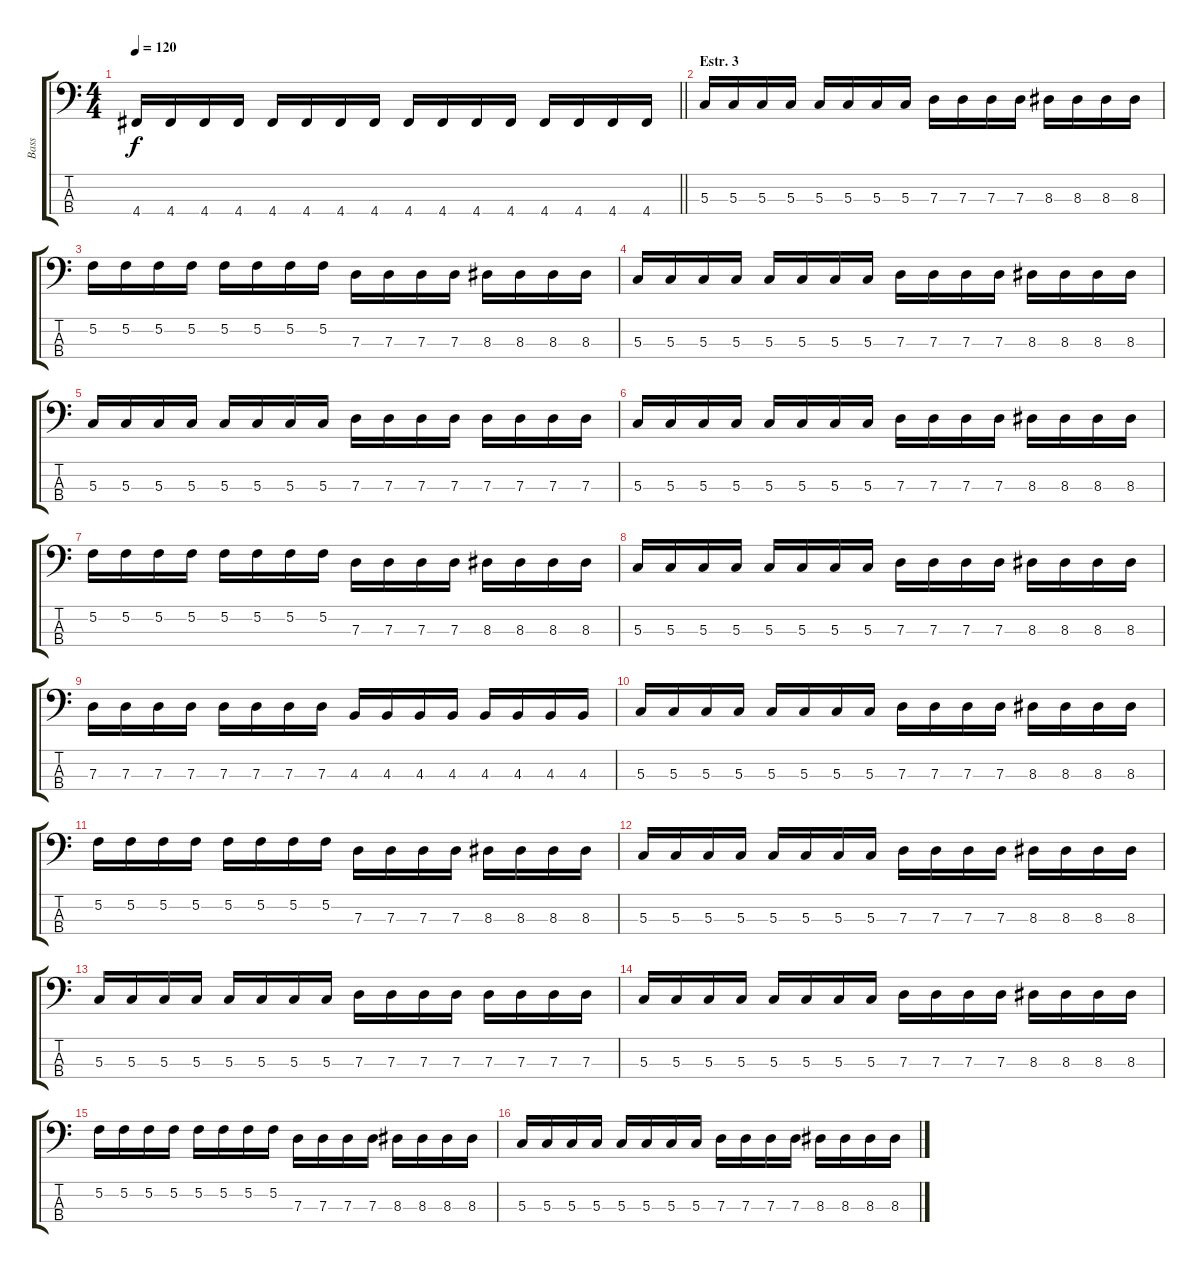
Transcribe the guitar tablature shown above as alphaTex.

\track ("Bass" "Bass") {instrument electricbassfinger}
\staff {score tabs}
\tuning (F2 C2 G1 D1) {hide}
\ts (4 4)
\tempo 120
\clef f4
\barLineRight lightlight
\ks c
4.4.16{dy f} 4.4.16 4.4.16 4.4.16 4.4.16 4.4.16 4.4.16 4.4.16 4.4.16 4.4.16 4.4.16 4.4.16 4.4.16 4.4.16 4.4.16 4.4.16 |
\section ("" "Estr. 3")
5.3.16 5.3.16 5.3.16 5.3.16 5.3.16 5.3.16 5.3.16 5.3.16 7.3.16 7.3.16 7.3.16 7.3.16 8.3.16 8.3.16 8.3.16 8.3.16 |
5.2.16 5.2.16 5.2.16 5.2.16 5.2.16 5.2.16 5.2.16 5.2.16 7.3.16 7.3.16 7.3.16 7.3.16 8.3.16 8.3.16 8.3.16 8.3.16 |
5.3.16 5.3.16 5.3.16 5.3.16 5.3.16 5.3.16 5.3.16 5.3.16 7.3.16 7.3.16 7.3.16 7.3.16 8.3.16 8.3.16 8.3.16 8.3.16 |
5.3.16 5.3.16 5.3.16 5.3.16 5.3.16 5.3.16 5.3.16 5.3.16 7.3.16 7.3.16 7.3.16 7.3.16 7.3.16 7.3.16 7.3.16 7.3.16 |
5.3.16 5.3.16 5.3.16 5.3.16 5.3.16 5.3.16 5.3.16 5.3.16 7.3.16 7.3.16 7.3.16 7.3.16 8.3.16 8.3.16 8.3.16 8.3.16 |
5.2.16 5.2.16 5.2.16 5.2.16 5.2.16 5.2.16 5.2.16 5.2.16 7.3.16 7.3.16 7.3.16 7.3.16 8.3.16 8.3.16 8.3.16 8.3.16 |
5.3.16 5.3.16 5.3.16 5.3.16 5.3.16 5.3.16 5.3.16 5.3.16 7.3.16 7.3.16 7.3.16 7.3.16 8.3.16 8.3.16 8.3.16 8.3.16 |
7.3.16 7.3.16 7.3.16 7.3.16 7.3.16 7.3.16 7.3.16 7.3.16 4.3.16 4.3.16 4.3.16 4.3.16 4.3.16 4.3.16 4.3.16 4.3.16 |
5.3.16 5.3.16 5.3.16 5.3.16 5.3.16 5.3.16 5.3.16 5.3.16 7.3.16 7.3.16 7.3.16 7.3.16 8.3.16 8.3.16 8.3.16 8.3.16 |
5.2.16 5.2.16 5.2.16 5.2.16 5.2.16 5.2.16 5.2.16 5.2.16 7.3.16 7.3.16 7.3.16 7.3.16 8.3.16 8.3.16 8.3.16 8.3.16 |
5.3.16 5.3.16 5.3.16 5.3.16 5.3.16 5.3.16 5.3.16 5.3.16 7.3.16 7.3.16 7.3.16 7.3.16 8.3.16 8.3.16 8.3.16 8.3.16 |
5.3.16 5.3.16 5.3.16 5.3.16 5.3.16 5.3.16 5.3.16 5.3.16 7.3.16 7.3.16 7.3.16 7.3.16 7.3.16 7.3.16 7.3.16 7.3.16 |
5.3.16 5.3.16 5.3.16 5.3.16 5.3.16 5.3.16 5.3.16 5.3.16 7.3.16 7.3.16 7.3.16 7.3.16 8.3.16 8.3.16 8.3.16 8.3.16 |
5.2.16 5.2.16 5.2.16 5.2.16 5.2.16 5.2.16 5.2.16 5.2.16 7.3.16 7.3.16 7.3.16 7.3.16 8.3.16 8.3.16 8.3.16 8.3.16 |
5.3.16 5.3.16 5.3.16 5.3.16 5.3.16 5.3.16 5.3.16 5.3.16 7.3.16 7.3.16 7.3.16 7.3.16 8.3.16 8.3.16 8.3.16 8.3.16
